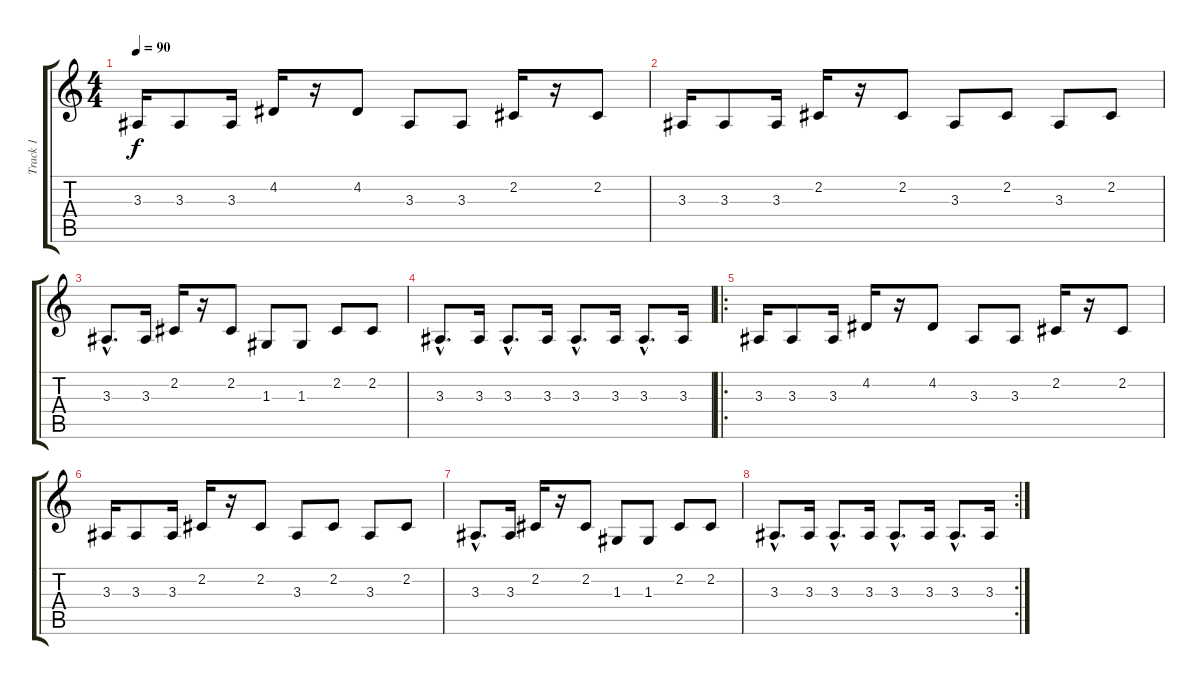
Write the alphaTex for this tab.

\track ("Track 1" "Track 1") {instrument shamisen}
\staff {score tabs}
\tuning (E4 B3 G3 D3 A2 E2) {hide}
\ts (4 4)
\tempo 90
\clef g2
\ks c
3.3.16{dy f instrument shamisen} 3.3.8 3.3.16 4.2.16 r.16 4.2.8 3.3.8 3.3.8 2.2.16 r.16 2.2.8 |
3.3.16 3.3.8 3.3.16 2.2.16 r.16 2.2.8 3.3.8 2.2.8 3.3.8 2.2.8 |
3.3{hac}.8{d} 3.3.16 2.2.16 r.16 2.2.8 1.3.8 1.3.8 2.2.8 2.2.8 |
3.3{hac}.8{d} 3.3.16 3.3{hac}.8{d} 3.3.16 3.3{hac}.8{d} 3.3.16 3.3{hac}.8{d} 3.3.16 |
\ro
3.3.16 3.3.8 3.3.16 4.2.16 r.16 4.2.8 3.3.8 3.3.8 2.2.16 r.16 2.2.8 |
3.3.16 3.3.8 3.3.16 2.2.16 r.16 2.2.8 3.3.8 2.2.8 3.3.8 2.2.8 |
3.3{hac}.8{d} 3.3.16 2.2.16 r.16 2.2.8 1.3.8 1.3.8 2.2.8 2.2.8 |
\rc 2
3.3{hac}.8{d} 3.3.16 3.3{hac}.8{d} 3.3.16 3.3{hac}.8{d} 3.3.16 3.3{hac}.8{d} 3.3.16
